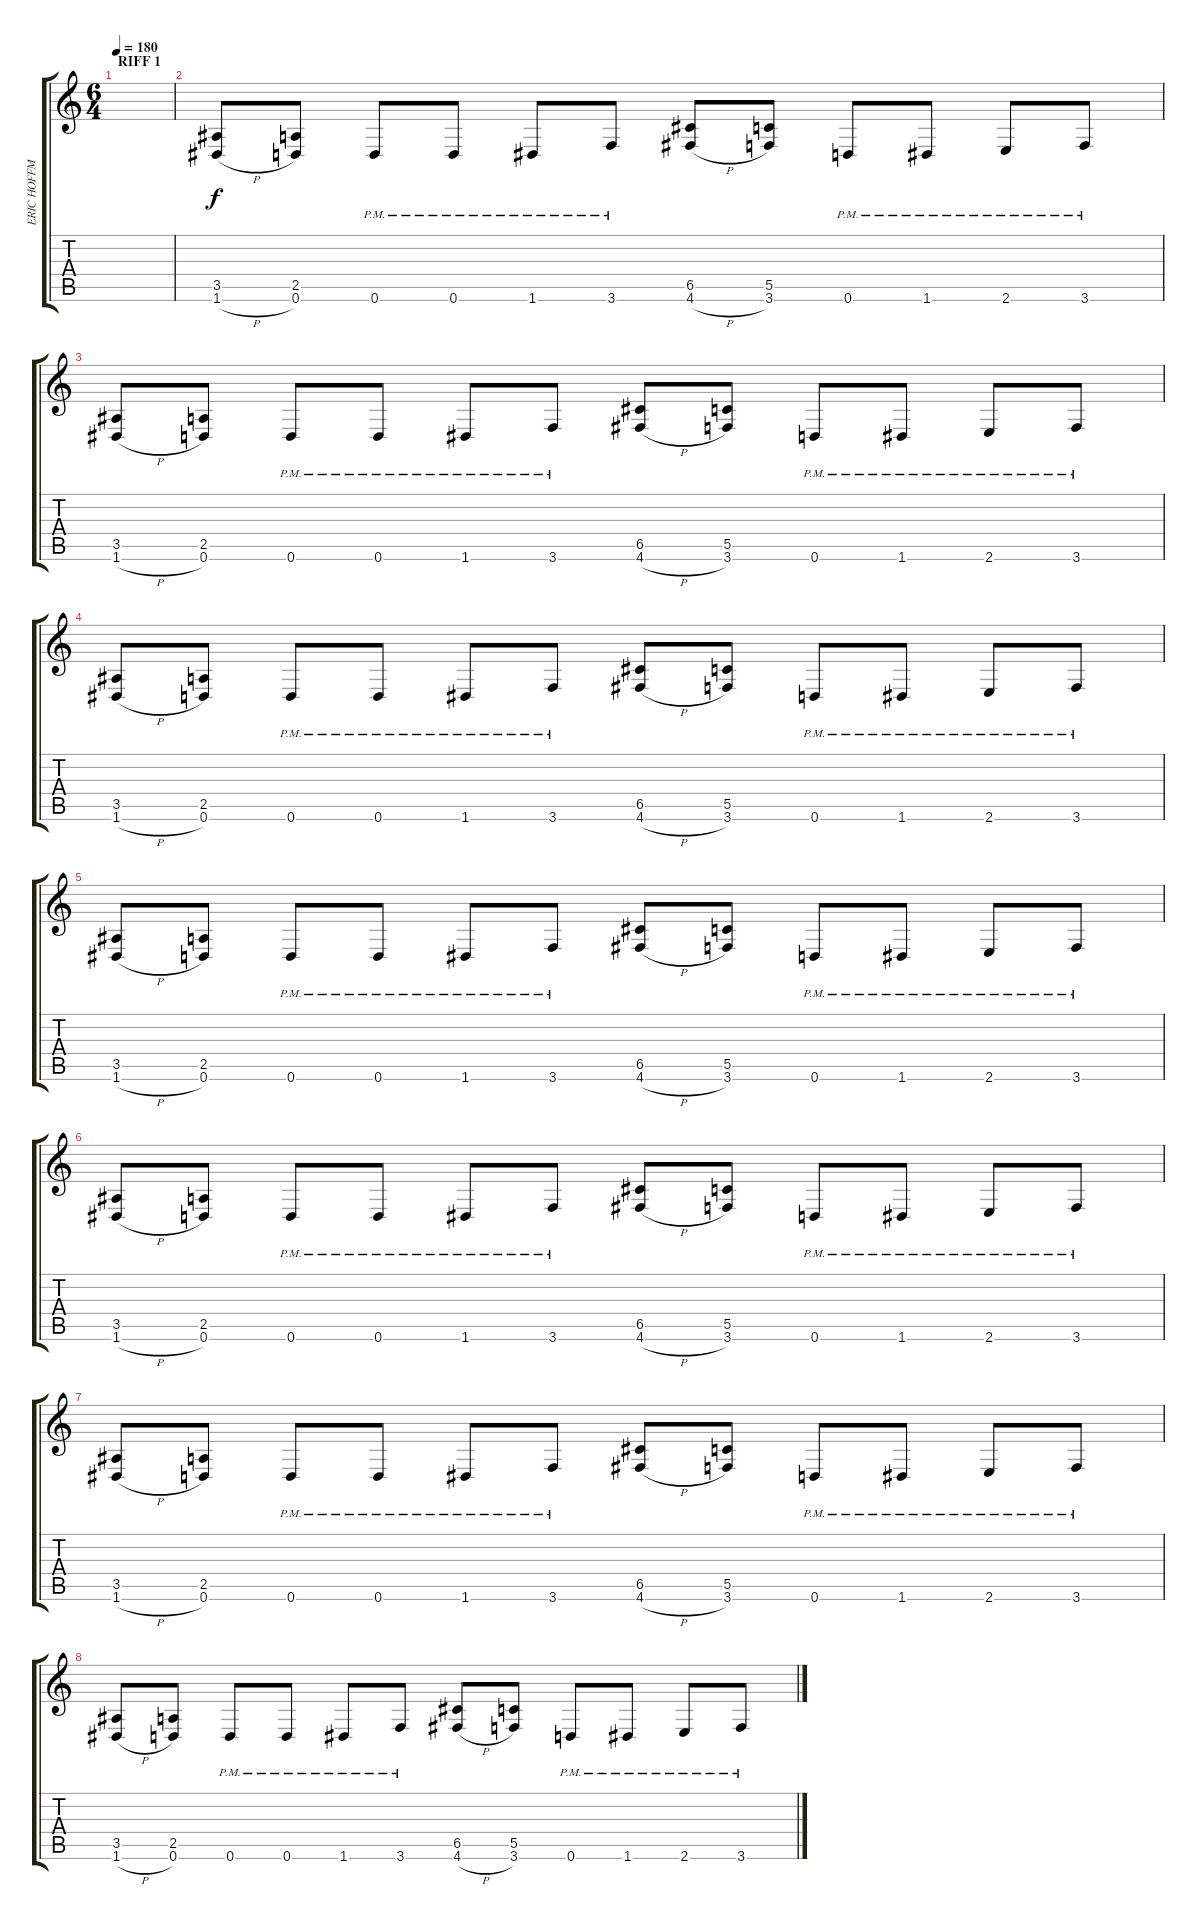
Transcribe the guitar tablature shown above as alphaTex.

\track ("ERIC HOFFMAN" "ERIC HOFFM") {instrument overdrivenguitar}
\staff {score tabs}
\tuning (D4 A3 F3 C3 G2 D2) {hide}
\ts (6 4)
\section ("" "RIFF 1")
\tempo 180
\clef g2
\ks c
|
(3.5 1.6{h}).8 (2.5 0.6).8 0.6{pm}.8 0.6{pm}.8 1.6{pm}.8 3.6{pm}.8 (6.5 4.6{h}).8 (5.5 3.6).8 0.6{pm}.8 1.6{pm}.8 2.6{pm}.8 3.6{pm}.8 |
(3.5 1.6{h}).8 (2.5 0.6).8 0.6{pm}.8 0.6{pm}.8 1.6{pm}.8 3.6{pm}.8 (6.5 4.6{h}).8 (5.5 3.6).8 0.6{pm}.8 1.6{pm}.8 2.6{pm}.8 3.6{pm}.8 |
(3.5 1.6{h}).8 (2.5 0.6).8 0.6{pm}.8 0.6{pm}.8 1.6{pm}.8 3.6{pm}.8 (6.5 4.6{h}).8 (5.5 3.6).8 0.6{pm}.8 1.6{pm}.8 2.6{pm}.8 3.6{pm}.8 |
(3.5 1.6{h}).8 (2.5 0.6).8 0.6{pm}.8 0.6{pm}.8 1.6{pm}.8 3.6{pm}.8 (6.5 4.6{h}).8 (5.5 3.6).8 0.6{pm}.8 1.6{pm}.8 2.6{pm}.8 3.6{pm}.8 |
(3.5 1.6{h}).8 (2.5 0.6).8 0.6{pm}.8 0.6{pm}.8 1.6{pm}.8 3.6{pm}.8 (6.5 4.6{h}).8 (5.5 3.6).8 0.6{pm}.8 1.6{pm}.8 2.6{pm}.8 3.6{pm}.8 |
(3.5 1.6{h}).8 (2.5 0.6).8 0.6{pm}.8 0.6{pm}.8 1.6{pm}.8 3.6{pm}.8 (6.5 4.6{h}).8 (5.5 3.6).8 0.6{pm}.8 1.6{pm}.8 2.6{pm}.8 3.6{pm}.8 |
(3.5 1.6{h}).8 (2.5 0.6).8 0.6{pm}.8 0.6{pm}.8 1.6{pm}.8 3.6{pm}.8 (6.5 4.6{h}).8 (5.5 3.6).8 0.6{pm}.8 1.6{pm}.8 2.6{pm}.8 3.6{pm}.8
